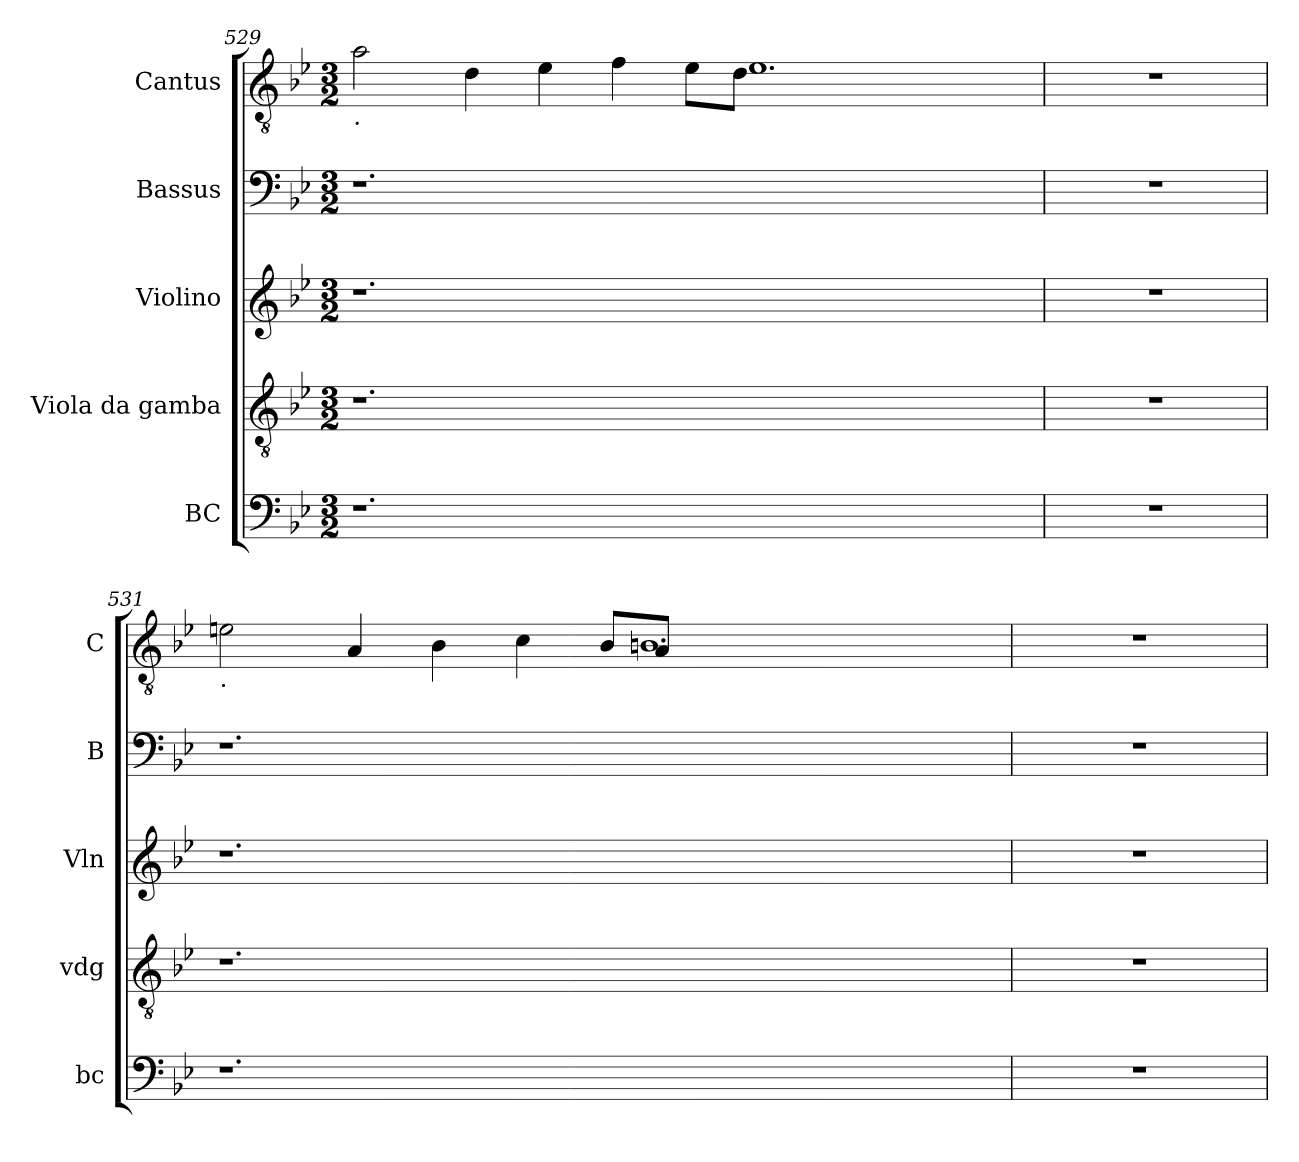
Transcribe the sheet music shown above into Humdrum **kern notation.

**kern	**kern	**kern	**kern	**kern
*part5	*part4	*part3	*part2	*part1
*staff5	*staff4	*staff3	*staff2	*staff1
*I"BC	*I"Viola da gamba	*I"Violino	*I"Bassus	*I"Cantus
*I'bc	*I'vdg	*I'Vln	*I'B	*I'C
*clefF4	*clefGv2	*clefG2	*clefF4	*clefGv2
*k[b-e-]	*k[b-e-]	*k[b-e-]	*k[b-e-]	*k[b-e-]
*B-:	*B-:	*B-:	*B-:	*B-:
*M3/2	*M3/2	*M3/2	*M3/2	*M3/2
=529	=529	=529	=529	=529
*	*	*	*	*^
!	!	!	!	!LO:TX:b:t=.	!
1.r	1.r	1.r	1.r	2a\	1ryy
.	.	.	.	4d\	.
.	.	.	.	4e-\	.
.	.	.	.	4f\	4.ryy
.	.	.	.	8e-\L	.
.	.	.	.	8d\J	1.e-
1ryy	1ryy	1ryy	1ryy	1ryy	.
4.ryy	4.ryy	4.ryy	4.ryy	4.ryy	.
*	*	*	*	*v	*v
=530	=530	=530	=530	=530
1.r	1.r	1.r	1.r	1.r
=531	=531	=531	=531	=531
*	*	*	*	*^
!	!	!	!	!LO:TX:b:t=.	!
1.r	1.r	1.r	1.r	2en\	1ryy
.	.	.	.	4A/	.
.	.	.	.	4B-\	.
.	.	.	.	4c\	4.ryy
.	.	.	.	8B-/L	.
.	.	.	.	8A/J	1.Bn
1ryy	1ryy	1ryy	1ryy	1ryy	.
4.ryy	4.ryy	4.ryy	4.ryy	4.ryy	.
*	*	*	*	*v	*v
=532	=532	=532	=532	=532
1.r	1.r	1.r	1.r	1.r
=	=	=	=	=
*-	*-	*-	*-	*-
